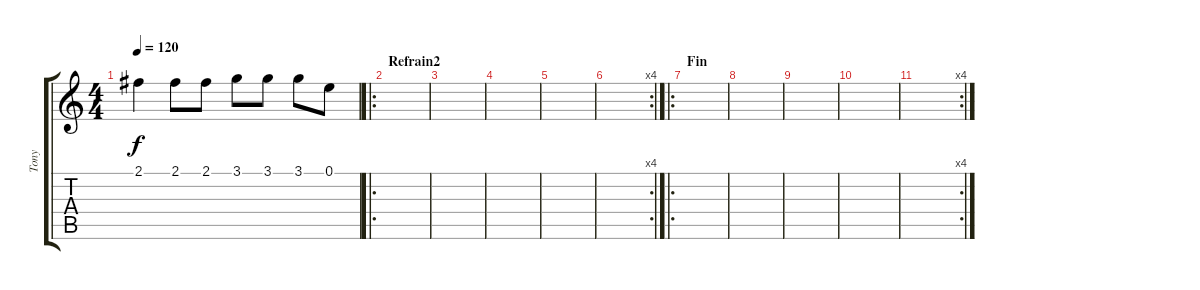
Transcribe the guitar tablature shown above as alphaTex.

\track ("Tony" "Tony") {instrument distortionguitar}
\staff {score tabs}
\tuning (E4 B3 G3 D3 A2 E2) {hide}
\ts (4 4)
\tempo 120
\clef g2
\ks c
2.1.4{dy f} 2.1.8 2.1.8 3.1.8 3.1.8 3.1.8 0.1.8 |
\ro
\section ("" "Refrain2")
|
|
|
|
\rc 4
|
\ro
\section ("" "Fin")
|
|
|
|
\rc 4
